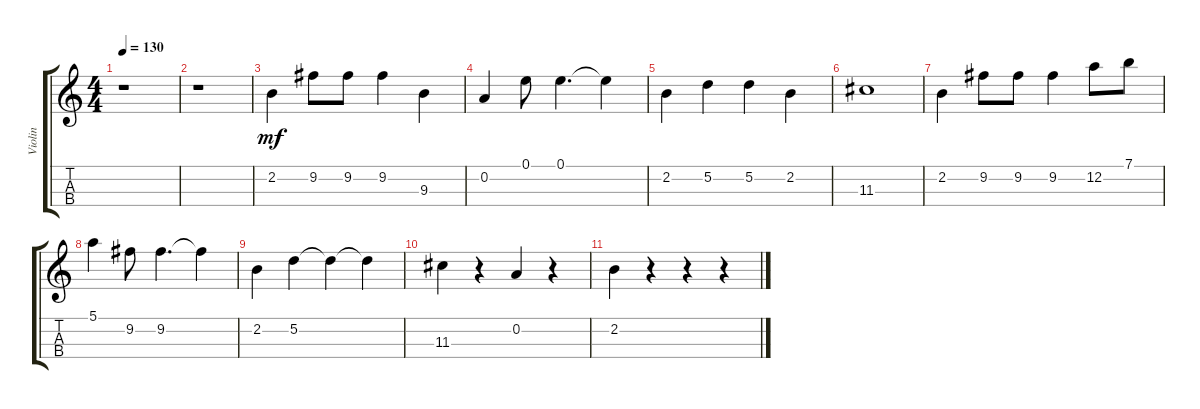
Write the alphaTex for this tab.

\track ("Violin" "Violin") {instrument violin}
\staff {score tabs}
\tuning (E5 A4 D4 G3) {hide}
\ts (4 4)
\tempo 130
\clef g2
\ks c
r.1{dy mf} |
r.1 |
2.2.4 9.2.8 9.2.8 9.2.4 9.3.4 |
0.2.4 0.1.8 0.1.4{d} 0.1{t}.4 |
2.2.4 5.2.4 5.2.4 2.2.4 |
11.3.1 |
2.2.4 9.2.8 9.2.8 9.2.4 12.2.8 7.1.8 |
5.1.4 9.2.8 9.2.4{d} 9.2{t}.4 |
2.2.4 5.2.4 5.2{t}.4 5.2{t}.4 |
11.3.4 r.4 0.2.4 r.4 |
2.2.4 r.4 r.4 r.4
